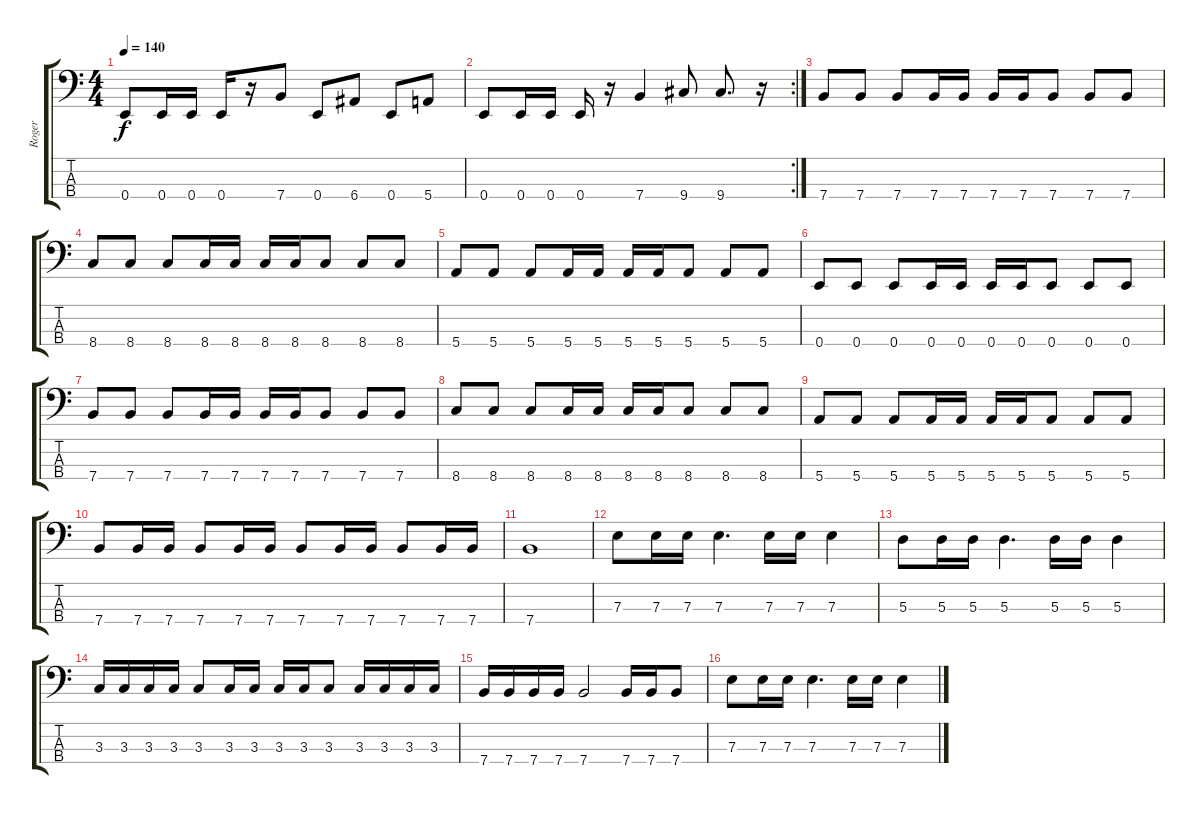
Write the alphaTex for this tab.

\track ("Roger" "Roger") {instrument electricbassfinger}
\staff {score tabs}
\tuning (G2 D2 A1 E1) {hide}
\ts (4 4)
\tempo 140
\clef f4
\ks c
0.4.8{dy f} 0.4.16 0.4.16 0.4.16 r.16 7.4.8 0.4.8 6.4.8 0.4.8 5.4.8 |
\rc 2
0.4.8 0.4.16 0.4.16 0.4.16 r.16 7.4.4 9.4.8 9.4.8{d} r.16 |
7.4.8 7.4.8 7.4.8 7.4.16 7.4.16 7.4.16 7.4.16 7.4.8 7.4.8 7.4.8 |
8.4.8 8.4.8 8.4.8 8.4.16 8.4.16 8.4.16 8.4.16 8.4.8 8.4.8 8.4.8 |
5.4.8 5.4.8 5.4.8 5.4.16 5.4.16 5.4.16 5.4.16 5.4.8 5.4.8 5.4.8 |
0.4.8 0.4.8 0.4.8 0.4.16 0.4.16 0.4.16 0.4.16 0.4.8 0.4.8 0.4.8 |
7.4.8 7.4.8 7.4.8 7.4.16 7.4.16 7.4.16 7.4.16 7.4.8 7.4.8 7.4.8 |
8.4.8 8.4.8 8.4.8 8.4.16 8.4.16 8.4.16 8.4.16 8.4.8 8.4.8 8.4.8 |
5.4.8 5.4.8 5.4.8 5.4.16 5.4.16 5.4.16 5.4.16 5.4.8 5.4.8 5.4.8 |
7.4.8 7.4.16 7.4.16 7.4.8 7.4.16 7.4.16 7.4.8 7.4.16 7.4.16 7.4.8 7.4.16 7.4.16 |
7.4.1 |
7.3.8 7.3.16 7.3.16 7.3.4{d} 7.3.16 7.3.16 7.3.4 |
5.3.8 5.3.16 5.3.16 5.3.4{d} 5.3.16 5.3.16 5.3.4 |
3.3.16 3.3.16 3.3.16 3.3.16 3.3.8 3.3.16 3.3.16 3.3.16 3.3.16 3.3.8 3.3.16 3.3.16 3.3.16 3.3.16 |
7.4.16 7.4.16 7.4.16 7.4.16 7.4.2 7.4.16 7.4.16 7.4.8 |
7.3.8 7.3.16 7.3.16 7.3.4{d} 7.3.16 7.3.16 7.3.4
